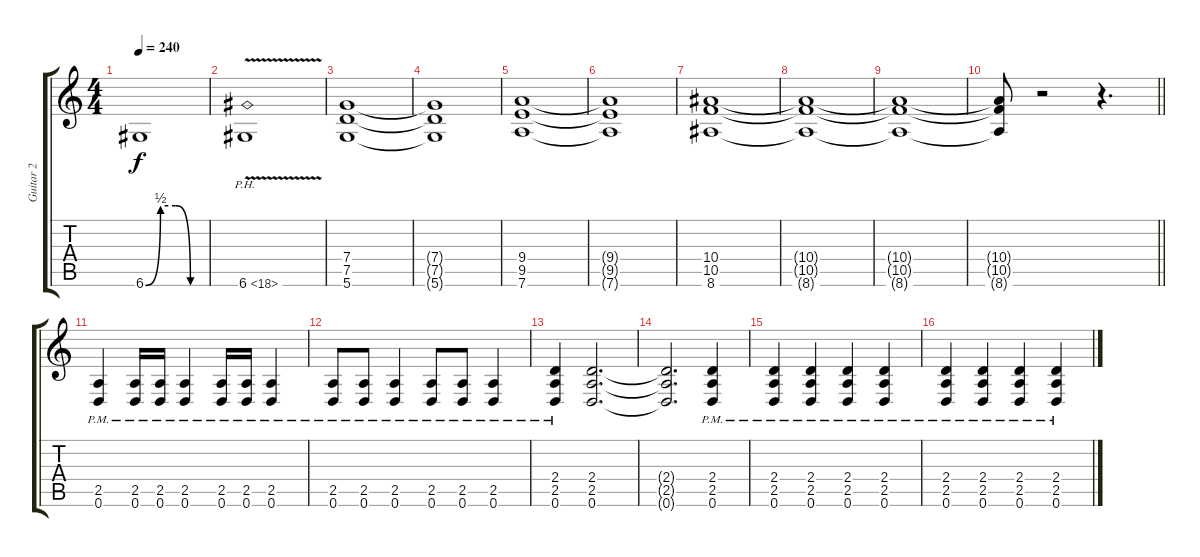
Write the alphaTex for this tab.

\track ("Guitar 2" "Guitar 2") {instrument overdrivenguitar}
\staff {score tabs}
\tuning (D4 A3 F3 C3 G2 D2) {hide}
\ts (4 4)
\tempo 240
\clef g2
\ks c
6.6{be (custom 0 0 15 2 30 2 45 0 60 0)}.1{dy f} |
6.6{ph 12 v}.1 |
(7.4 7.5 5.6).1 |
(7.4{t} 7.5{t} 5.6{t}).1 |
(9.4 9.5 7.6).1 |
(9.4{t} 9.5{t} 7.6{t}).1 |
(10.4 10.5 8.6).1 |
(10.4{t} 10.5{t} 8.6{t}).1 |
(10.4{t} 10.5{t} 8.6{t}).1 |
\barLineRight lightlight
(10.4{t} 10.5{t} 8.6{t}).8 r.2 r.4{d} |
(2.5{pm} 0.6{pm}).4 (2.5{pm} 0.6{pm}).16 (2.5{pm} 0.6{pm}).16 (2.5{pm} 0.6{pm}).4 (2.5{pm} 0.6{pm}).16 (2.5{pm} 0.6{pm}).16 (2.5{pm} 0.6{pm}).4 |
(2.5{pm} 0.6{pm}).8 (2.5{pm} 0.6{pm}).8 (2.5{pm} 0.6{pm}).4 (2.5{pm} 0.6{pm}).8 (2.5{pm} 0.6{pm}).8 (2.5{pm} 0.6{pm}).4 |
(2.4{pm} 2.5 0.6).4 (2.4 2.5 0.6).2{d} |
(2.4{t} 2.5{t} 0.6{t}).2{d} (2.4{pm} 2.5{pm} 0.6{pm}).4 |
(2.4{pm} 2.5{pm} 0.6{pm}).4 (2.4{pm} 2.5{pm} 0.6{pm}).4 (2.4{pm} 2.5{pm} 0.6{pm}).4 (2.4{pm} 2.5{pm} 0.6{pm}).4 |
(2.4{pm} 2.5{pm} 0.6{pm}).4 (2.4{pm} 2.5{pm} 0.6{pm}).4 (2.4{pm} 2.5{pm} 0.6{pm}).4 (2.4{pm} 2.5{pm} 0.6{pm}).4
